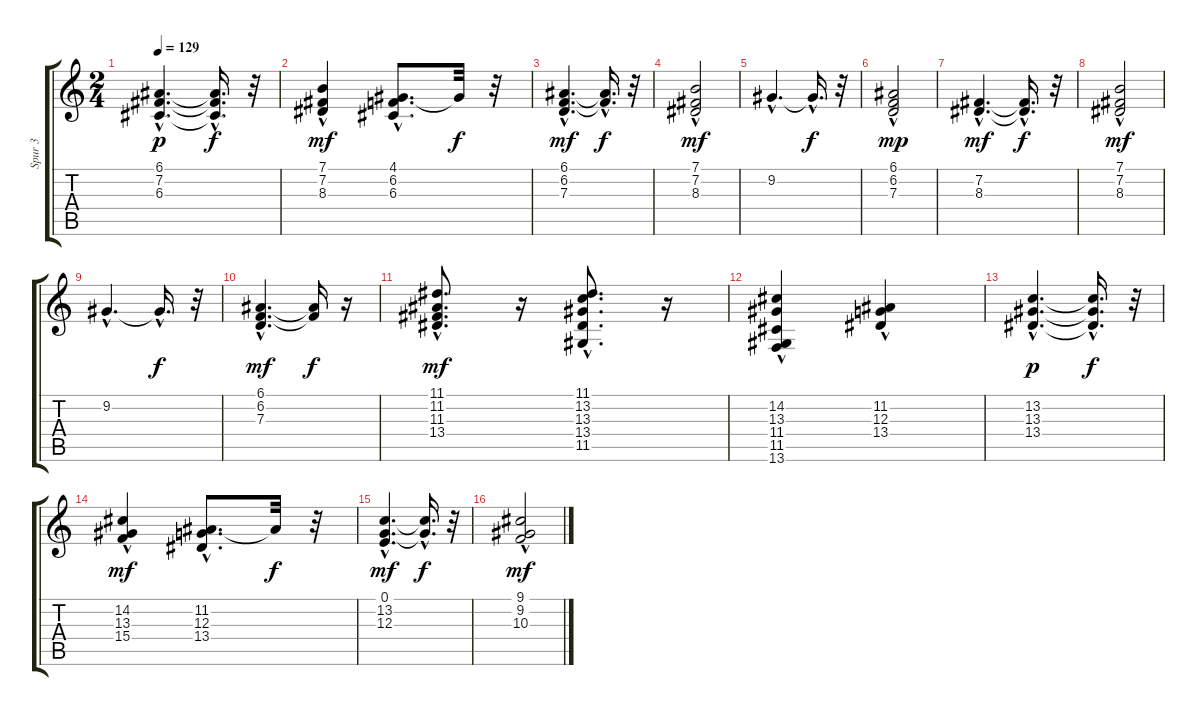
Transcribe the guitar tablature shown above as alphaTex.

\track ("Spur 3" "Spur 3") {instrument stringensemble1}
\staff {score tabs}
\tuning (E4 B3 G3 D3 A2 E2) {hide}
\ts (2 4)
\tempo 129
\clef g2
\ks c
(6.1{hac} 7.2{hac} 6.3{hac}).4{d dy p} (6.1{hac t} 7.2{t} 6.3{t}).16{d dy f} r.32 |
(7.1 7.2{hac} 8.3{hac}).4{dy mf} (4.1{hac} 6.2{hac} 6.3{hac}).8{d} 4.1{t}.32{dy f} r.32 |
(6.1{hac} 6.2{hac} 7.3{hac}).4{d dy mf} (6.1{hac t} 6.2{t}).16{d dy f} r.32 |
(7.1 7.2 8.3{hac}).2{dy mf} |
9.2{hac}.4{d} 9.2{hac t}.16{d dy f} r.32 |
(6.1{hac} 6.2 7.3{hac}).2{dy mp} |
(7.2{hac} 8.3{hac}).4{d dy mf} (7.2{t} 8.3{hac t}).16{d dy f} r.32 |
(7.1{hac} 7.2 8.3{hac}).2{dy mf} |
9.2{hac}.4{d} 9.2{hac t}.16{d dy f} r.32 |
(6.1{hac} 6.2{hac} 7.3{hac}).4{d dy mf} (6.1{t} 6.2{t}).16{dy f} r.16 |
(11.1{hac} 11.2{hac} 11.3{hac} 13.4{hac}).8{d dy mf} r.16 (11.1{hac} 13.2{hac} 13.3{hac} 13.4{hac} 11.5{hac}).8{d} r.16 |
(14.2 13.3{hac} 11.4{hac} 11.5 13.6{hac}).4 (11.2 12.3{hac} 13.4{hac}).4 |
(13.2{hac} 13.3{hac} 13.4{hac}).4{d dy p} (13.2{hac t} 13.3{t} 13.4{t}).16{d dy f} r.32 |
(14.2 13.3{hac} 15.4{hac}).4{dy mf} (11.2{hac} 12.3{hac} 13.4{hac}).8{d} 11.2{t}.32{dy f} r.32 |
(0.1{hac} 13.2{hac} 12.3{hac}).4{d dy mf} (13.2{hac t} 12.3{t}).16{d dy f} r.32 |
(9.1 9.2 10.3{hac}).2{dy mf}
